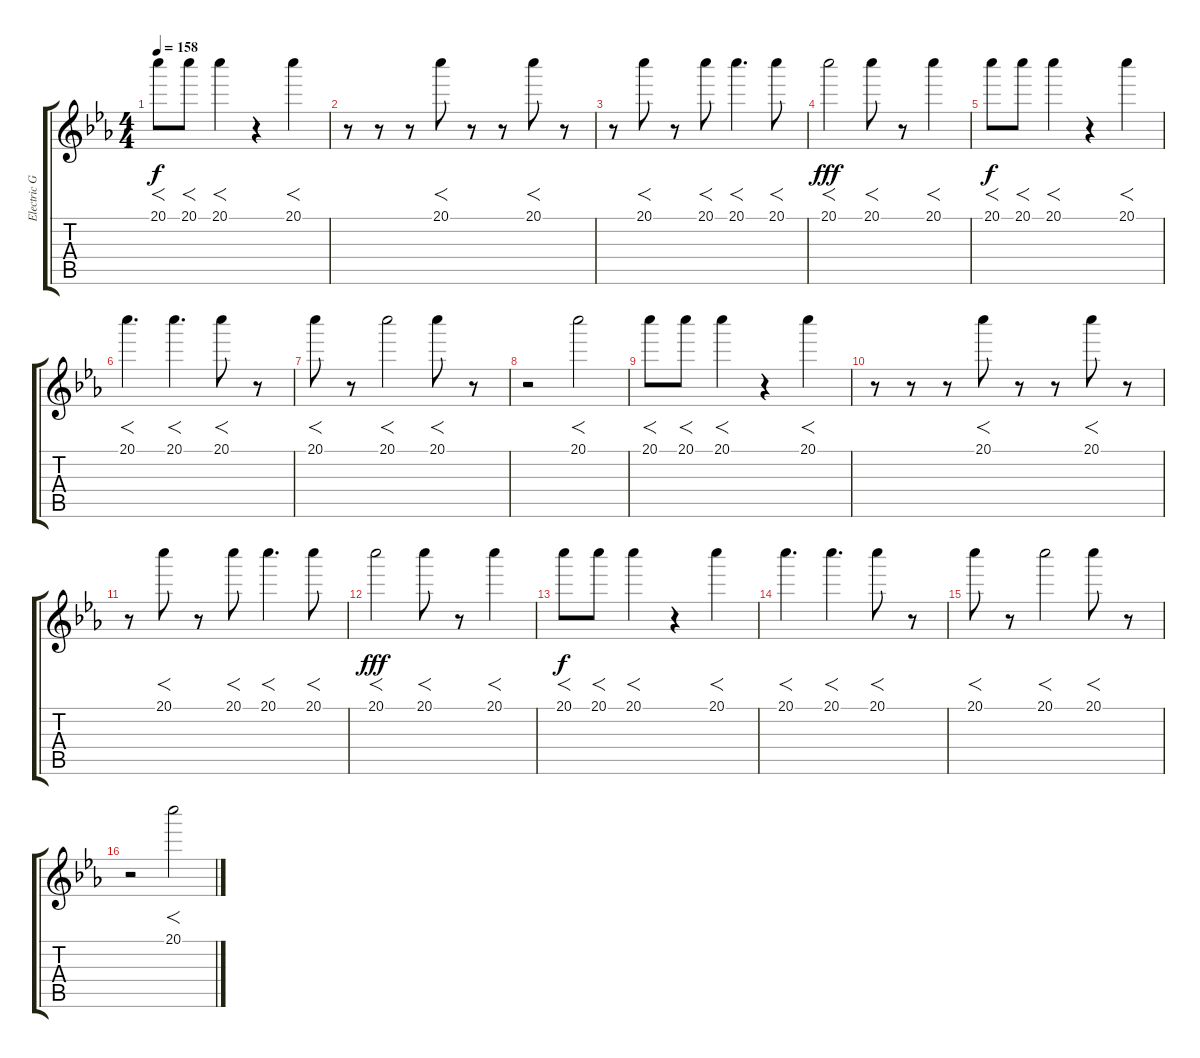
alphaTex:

\track ("Electric Guitar" "Electric G") {instrument electricguitarjazz}
\staff {score tabs}
\tuning (E4 B3 G3 D3 A2 E2) {hide}
\ts (4 4)
\tempo 158
\clef g2
\ks eb
20.1.8{f dy f} 20.1.8{f} 20.1.4{f} r.4 20.1.4{f} |
r.8 r.8 r.8 20.1.8{f} r.8 r.8 20.1.8{f} r.8 |
r.8 20.1.8{f} r.8 20.1.8{f} 20.1.4{f d} 20.1.8{f} |
20.1.2{f dy fff} 20.1.8{f} r.8 20.1.4{f} |
20.1.8{f dy f} 20.1.8{f} 20.1.4{f} r.4 20.1.4{f} |
20.1.4{f d} 20.1.4{f d} 20.1.8{f} r.8 |
20.1.8{f} r.8 20.1.2{f} 20.1.8{f} r.8 |
r.2 20.1.2{f} |
20.1.8{f} 20.1.8{f} 20.1.4{f} r.4 20.1.4{f} |
r.8 r.8 r.8 20.1.8{f} r.8 r.8 20.1.8{f} r.8 |
r.8 20.1.8{f} r.8 20.1.8{f} 20.1.4{f d} 20.1.8{f} |
20.1.2{f dy fff} 20.1.8{f} r.8 20.1.4{f} |
20.1.8{f dy f} 20.1.8{f} 20.1.4{f} r.4 20.1.4{f} |
20.1.4{f d} 20.1.4{f d} 20.1.8{f} r.8 |
20.1.8{f} r.8 20.1.2{f} 20.1.8{f} r.8 |
r.2 20.1.2{f}
